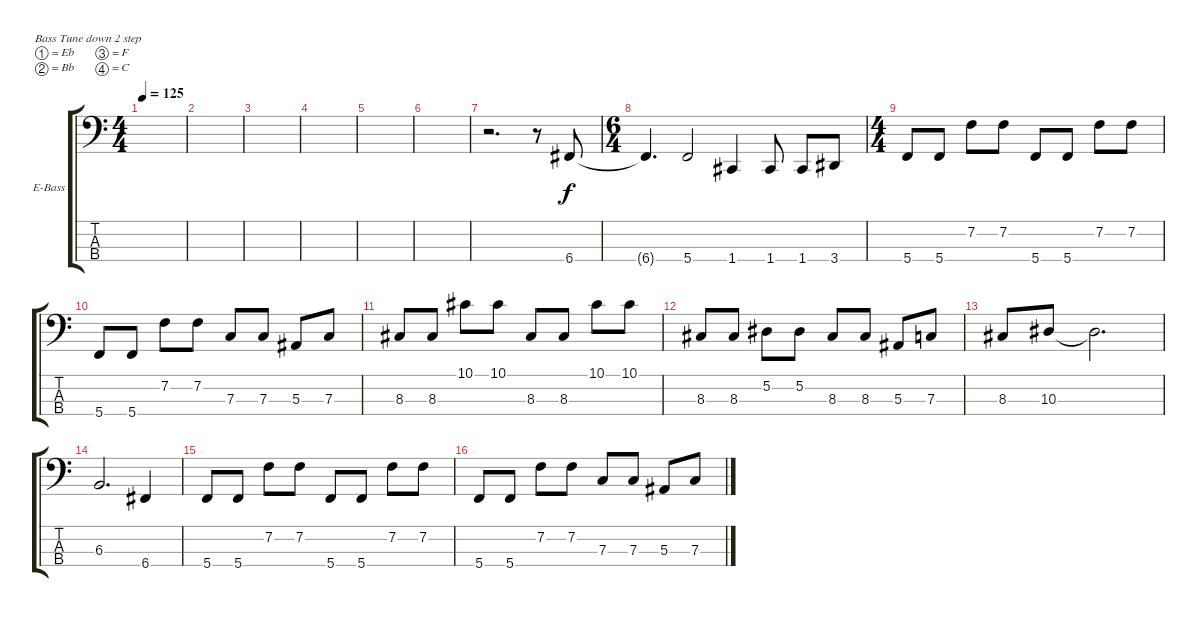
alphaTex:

\defaultSystemsLayout 4
\bracketExtendMode groupsimilarinstruments
\firstSystemTrackNameOrientation horizontal
\otherSystemsTrackNameOrientation horizontal
\track ("Electric Bass" "E-Bass") {instrument electricbassfinger}
\staff {score tabs}
\tuning (Eb2 Bb1 F1 C1)
\ts (4 4)
\tempo 125
\clef f4
\ks c
|
|
|
|
|
|
r.2{d} r.8 6.4.8 |
\ts (6 4)
6.4{t}.4{d} 5.4.2 1.4.4 1.4.8 1.4.8 3.4.8 |
\ts (4 4)
5.4.8 5.4.8 7.2.8 7.2.8 5.4.8 5.4.8 7.2.8 7.2.8 |
5.4.8 5.4.8 7.2.8 7.2.8 7.3.8 7.3.8 5.3.8 7.3.8 |
8.3.8 8.3.8 10.1.8 10.1.8 8.3.8 8.3.8 10.1.8 10.1.8 |
8.3.8 8.3.8 5.2.8 5.2.8 8.3.8 8.3.8 5.3.8 7.3.8 |
8.3.8 10.3.8 10.3{t}.2{d} |
6.3.2{d} 6.4.4 |
5.4.8 5.4.8 7.2.8 7.2.8 5.4.8 5.4.8 7.2.8 7.2.8 |
5.4.8 5.4.8 7.2.8 7.2.8 7.3.8 7.3.8 5.3.8 7.3.8
